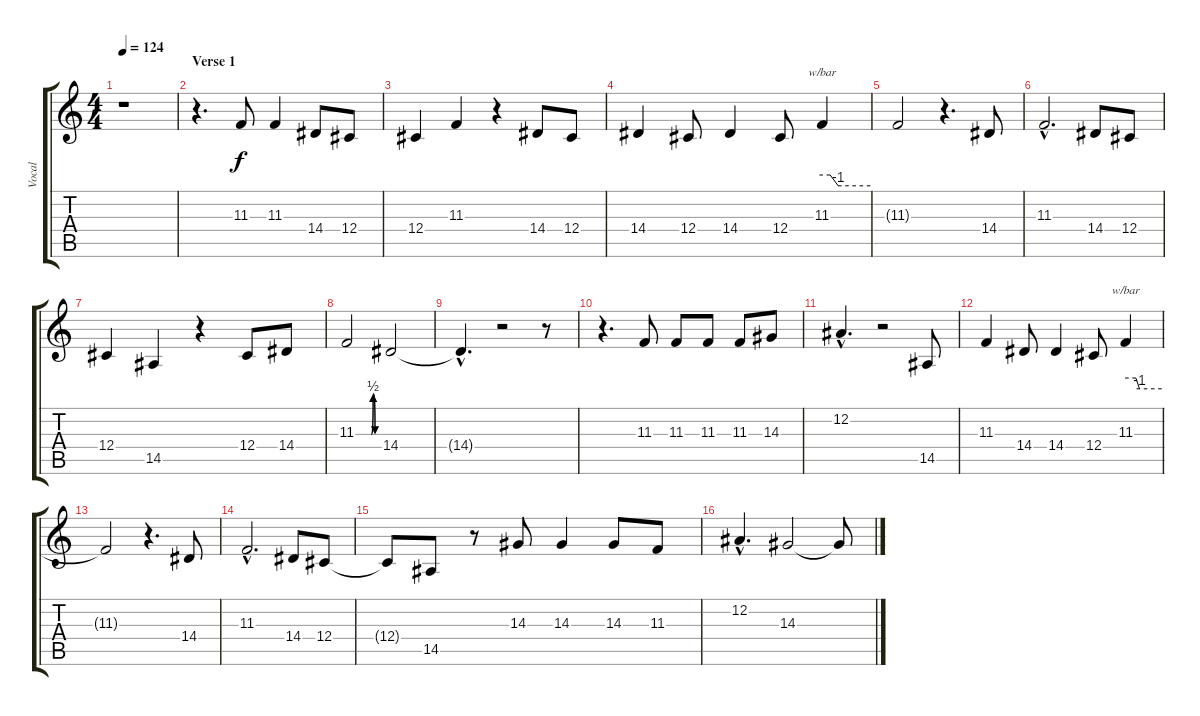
\track ("Vocal" "Vocal") {instrument viola}
\staff {score tabs}
\tuning (Eb4 Bb3 Gb3 Db3 Ab2 Eb2) {hide}
\ts (4 4)
\tempo 124
\clef g2
\ks c
r.1{dy f} |
\section ("" "Verse 1")
r.4{d} 11.3.8 11.3.4 14.4.8 12.4.8 |
12.4.4 11.3.4 r.4 14.4.8 12.4.8 |
14.4.4 12.4.8 14.4.4 12.4.8 11.3.4{tbe (custom default 0 0 10 0 20 -4 60 -4)} |
11.3{t}.2 r.4{d} 14.4.8 |
11.3{hac}.2{d} 14.4.8 12.4.8 |
12.4.4 14.5.4 r.4 12.4.8 14.4.8 |
11.3{be (custom 0 0 40 0 45 2 50 0 60 0)}.2 14.4.2 |
14.4{hac t}.4{d} r.2 r.8 |
r.4{d} 11.3.8 11.3.8 11.3.8 11.3.8 14.3.8 |
12.2{hac}.4{d} r.2 14.5.8 |
11.3.4 14.4.8 14.4.4 12.4.8 11.3.4{tbe (custom default 0 0 17 0 23 -4 60 -4)} |
11.3{t}.2 r.4{d} 14.4.8 |
11.3{hac}.2{d} 14.4.8 12.4.8 |
12.4{t}.8 14.5.8 r.8 14.3.8 14.3.4 14.3.8 11.3.8 |
12.2{hac}.4{d} 14.3.2 14.3{t}.8
